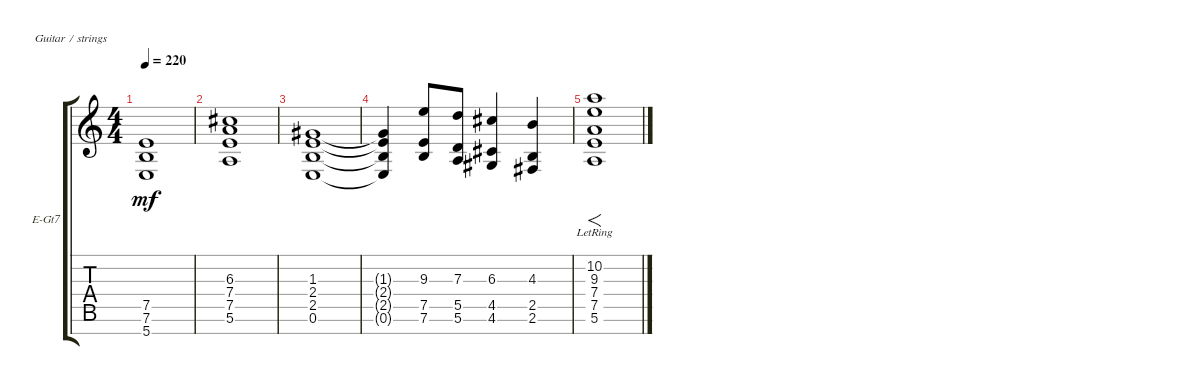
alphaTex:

\defaultSystemsLayout 4
\bracketExtendMode groupsimilarinstruments
\firstSystemTrackNameOrientation horizontal
\otherSystemsTrackNameOrientation horizontal
\track ("Piano" "E-Gt7") {instrument electricguitarclean}
\staff {score tabs}
\tuning (E4 B3 G3 D3 A2 E2 B1)
\ts (4 4)
\tempo 220
\clef g2
\ks c
(5.7 7.6 7.5).1{dy mf} |
(5.6 7.5 7.4 6.3).1 |
(0.6 2.5 2.4 1.3).1 |
(0.6{t} 2.5{t} 2.4{t} 1.3{t}).4 (7.5 7.6 9.3).8 (5.6 5.5 7.3).8 (4.6 4.5 6.3).4 (2.6 2.5 4.3).4 |
(7.4{lr} 9.3{lr} 10.2{lr} 5.6{lr} 7.5{lr}).1{f}
